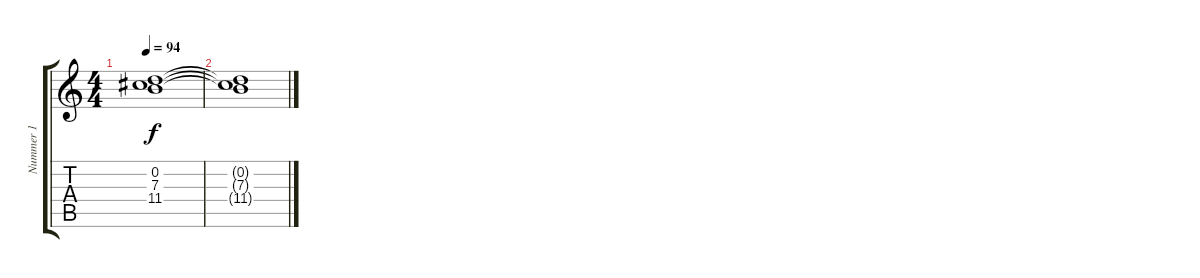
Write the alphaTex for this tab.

\track ("Nummer 1" "Nummer 1") {instrument electricguitarclean}
\staff {score tabs}
\tuning (E4 B3 G3 D3 A2 E2) {hide}
\ts (4 4)
\tempo 94
\clef g2
\ks c
(0.2{t} 7.3{t} 11.4{t}).1{dy f} |
(0.2{t} 7.3{t} 11.4{t}).1
